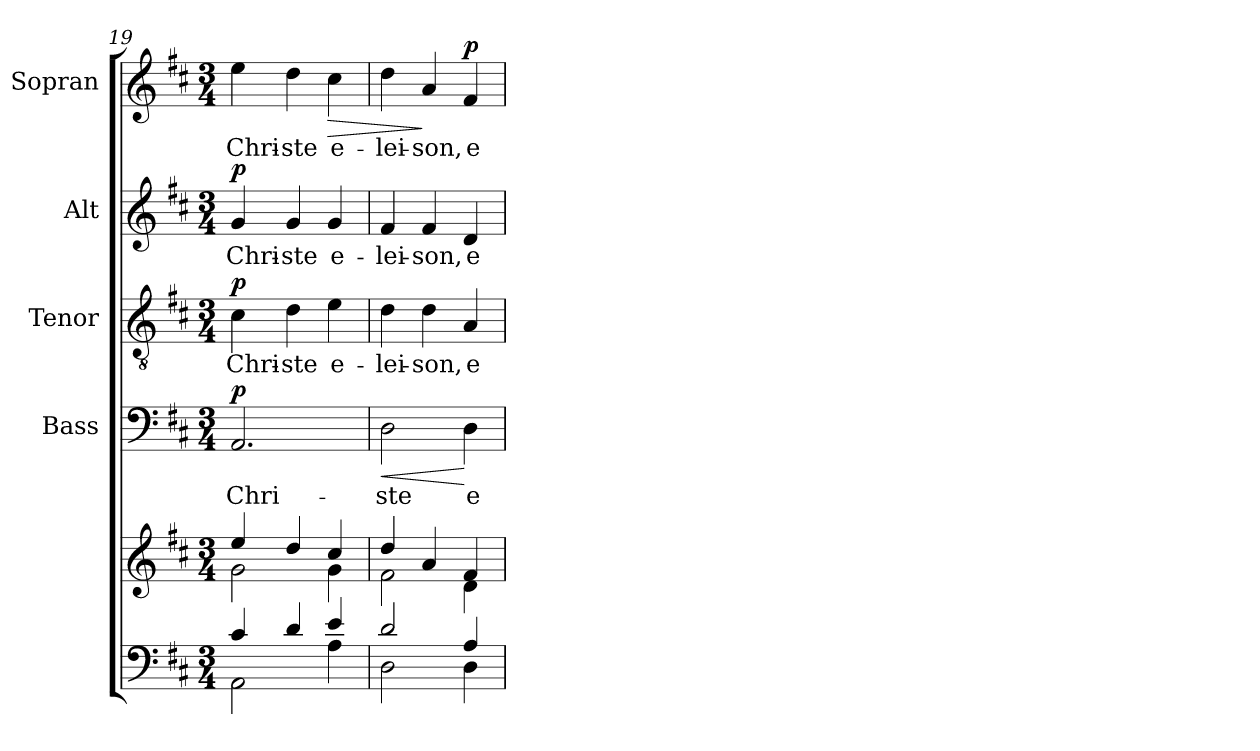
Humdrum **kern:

**kern	**kern	**kern	**text	**dynam	**kern	**text	**dynam	**kern	**text	**dynam	**kern	**text	**dynam
*part5	*part5	*part4	*part4	*part4	*part3	*part3	*part3	*part2	*part2	*part2	*part1	*part1	*part1
*staff6	*staff5	*staff4	*staff4	*staff4	*staff3	*staff3	*staff3	*staff2	*staff2	*staff2	*staff1	*staff1	*staff1
*	*	*I"Bass	*	*	*I"Tenor	*	*	*I"Alt	*	*	*I"Sopran	*	*
*	*	*I'B.	*	*	*I'T.	*	*	*I'A.	*	*	*I'S.	*	*
*clefF4	*clefG2	*clefF4	*	*	*clefGv2	*	*	*clefG2	*	*	*clefG2	*	*
*k[f#c#]	*k[f#c#]	*k[f#c#]	*	*	*k[f#c#]	*	*	*k[f#c#]	*	*	*k[f#c#]	*	*
*D:	*D:	*D:	*	*	*D:	*	*	*D:	*	*	*D:	*	*
*M3/4	*M3/4	*M3/4	*	*	*M3/4	*	*	*M3/4	*	*	*M3/4	*	*
=19	=19	=19	=19	=19	=19	=19	=19	=19	=19	=19	=19	=19	=19
*^	*^	*	*	*	*	*	*	*	*	*	*	*	*
!	!	!	!	!	!LO:LY:b	!LO:DY:a	!	!LO:LY:b	!LO:DY:a	!	!LO:LY:b	!LO:DY:a	!	!LO:LY:b	!
4c#/	2AA\	4ee/	2g\	2.AA/	Chri-	p	4c#\	Chri-	p	4g/	Chri-	p	4ee\	Chri-	.
!	!	!	!	!	!	!	!	!LO:LY:b	!	!	!LO:LY:b	!	!	!LO:LY:b	!
4d/	.	4dd/	.	.	.	.	4d\	-ste	.	4g/	-ste	.	4dd\	-ste	.
!	!	!	!	!	!	!	!	!LO:LY:b	!	!	!LO:LY:b	!	!	!LO:LY:b	!LO:HP:b
4e/	4A\	4cc#/	4g\	.	.	.	4e\	e-	.	4g/	e-	.	4cc#\	e-	>
=20	=20	=20	=20	=20	=20	=20	=20	=20	=20	=20	=20	=20	=20	=20	=20
!	!	!	!	!	!LO:LY:b	!LO:HP:b	!	!LO:LY:b	!	!	!LO:LY:b	!	!	!LO:LY:b	!
2d/	2D\	4dd/	2f#\	2D\	-ste	<	4d\	-lei-	.	4f#/	-lei-	.	4dd\	-lei-	.
!	!	!	!	!	!	!	!	!LO:LY:b	!	!	!LO:LY:b	!	!	!LO:LY:b	!
.	.	4a/	.	.	.	.	4d\	-son,	.	4f#/	-son,	.	4a/	-son,	]
!	!	!	!	!	!LO:LY:b	!	!	!LO:LY:b	!	!	!LO:LY:b	!	!	!LO:LY:b	!LO:DY:a
4A/	4D\	4f#/	4d\	4D\	e-	[	4A/	e-	.	4d/	e-	.	4f#/	e-	p
*v	*v	*	*	*	*	*	*	*	*	*	*	*	*	*	*
*	*v	*v	*	*	*	*	*	*	*	*	*	*	*	*
=	=	=	=	=	=	=	=	=	=	=	=	=	=
*-	*-	*-	*-	*-	*-	*-	*-	*-	*-	*-	*-	*-	*-
